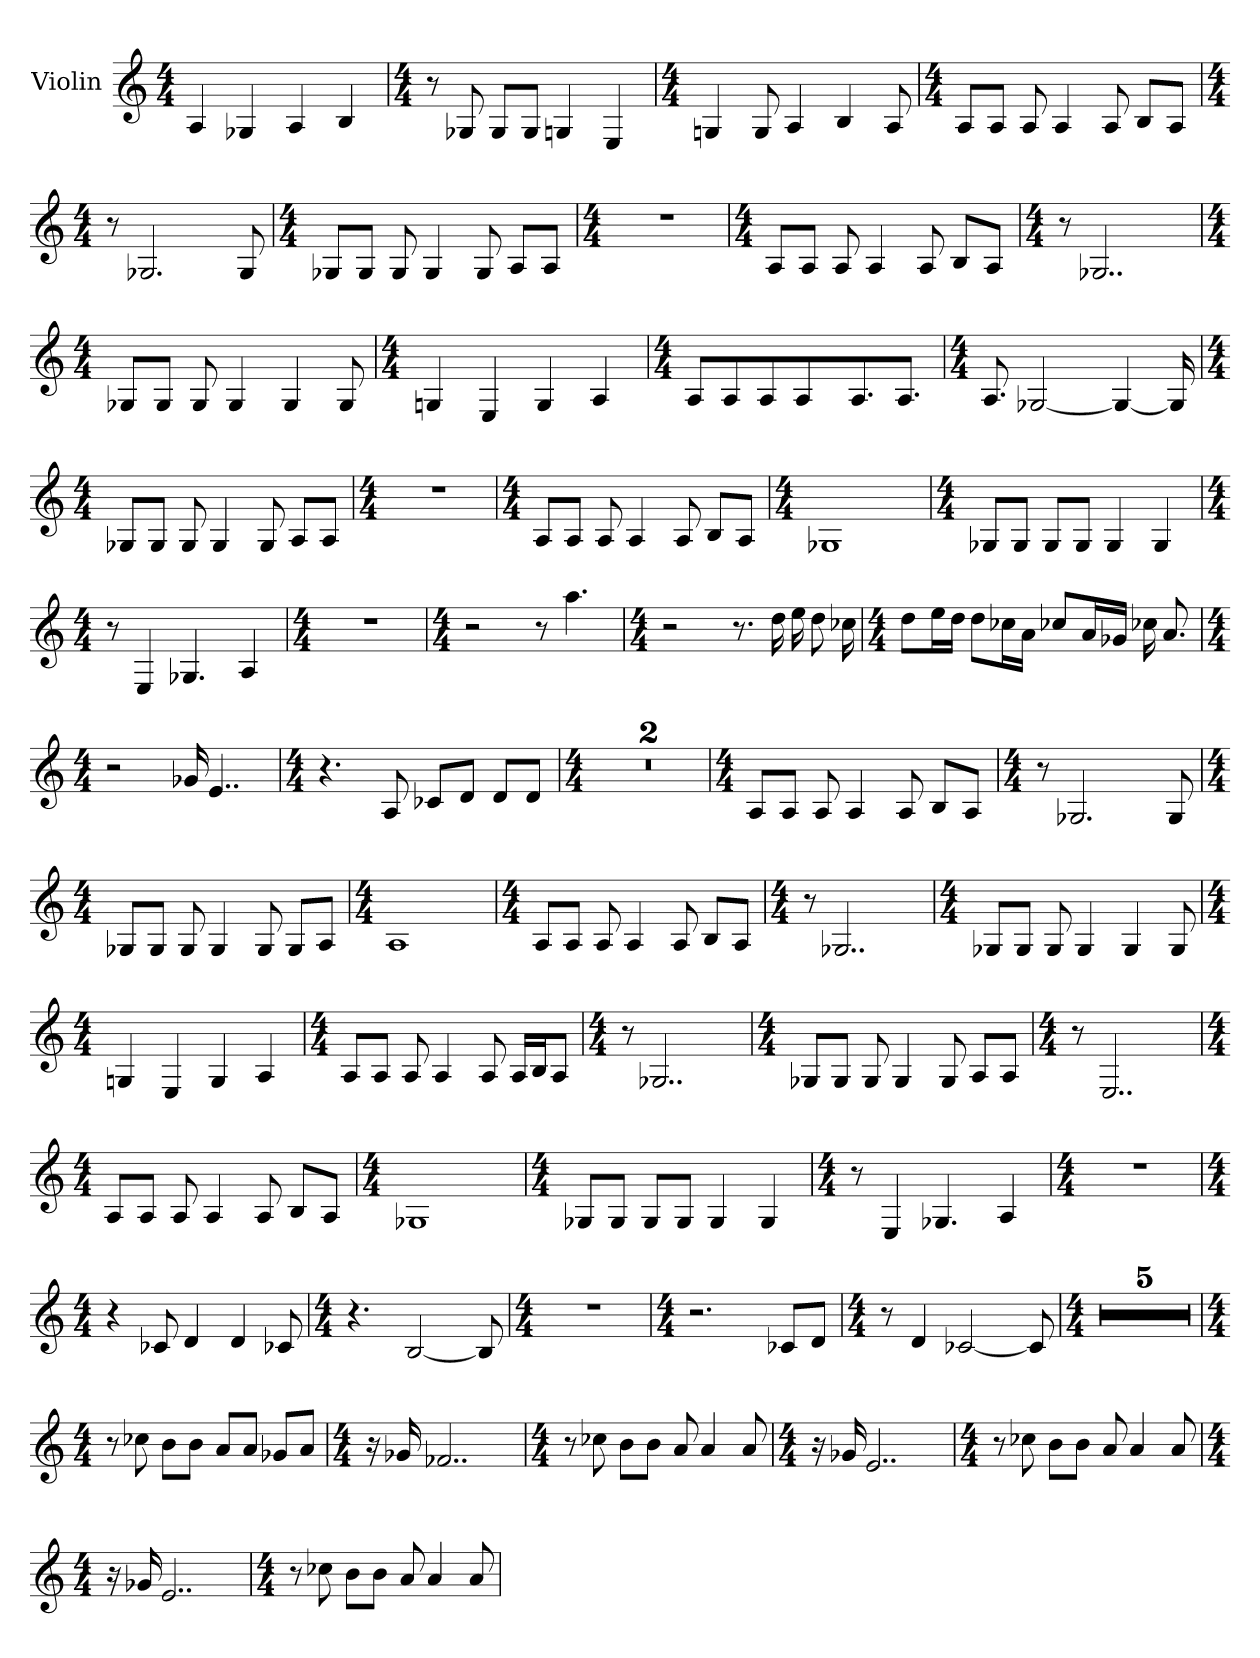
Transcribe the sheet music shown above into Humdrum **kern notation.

**kern
*part1
*staff1
*I"Violin
*I'Vln
*M4/4
=
4A
4G-X
4A
4B
=
*M4/4
8r
8G-X
8G-L
8G-J
4Gn
4E
=
*M4/4
4Gn
8G
4A
4B
8A
=
*M4/4
8AL
8AJ
8A
4A
8A
8BL
8AJ
=
*M4/4
8r
2.G-X
8G-
=
*M4/4
8G-XL
8G-J
8G-
4G-
8G-
8AL
8AJ
=
*M4/4
1r
=
*M4/4
8AL
8AJ
8A
4A
8A
8BL
8AJ
=
*M4/4
8r
2..G-X
=
*M4/4
8G-XL
8G-J
8G-
4G-
4G-
8G-
=
*M4/4
4Gn
4E
4G
4A
=
*M4/4
8AL
8AJ
8A
4A
8.A
8.AJ
=
*M4/4
8.A
[2G-X
4G-_
16G-]
=
*M4/4
8G-XL
8G-J
8G-
4G-
8G-
8AL
8AJ
=
*M4/4
1r
=
*M4/4
8AL
8AJ
8A
4A
8A
8BL
8AJ
=
*M4/4
1G-X
=
*M4/4
8G-XL
8G-J
8G-L
8G-J
4G-
4G-
=
*M4/4
8r
4E
4.G-X
4A
=
*M4/4
1r
=
*M4/4
2r
8r
4.aa
=
*M4/4
2r
8.r
16dd
16eeLL
8dd
16cc-XJk
=
*M4/4
8ddL
16eeL
16ddJJ
8ddL
16cc-XL
16aJJ
8cc-XL
16aL
16g-XJJ
16cc-XLL
8.aJ
=
*M4/4
2r
16g-X
4..e
=
*M4/4
4.r
8A
8c-XL
8dJ
8dL
8dJ
=
*M4/4
1r
=
*M4/4
1r
=
*M4/4
8AL
8AJ
8A
4A
8A
8BL
8AJ
=
*M4/4
8r
2.G-X
8G-
=
*M4/4
8G-XL
8G-J
8G-
4G-
8G-
8G-L
8AJ
=
*M4/4
1A
=
*M4/4
8AL
8AJ
8A
4A
8A
8BL
8AJ
=
*M4/4
8r
2..G-X
=
*M4/4
8G-XL
8G-J
8G-
4G-
4G-
8G-
=
*M4/4
4Gn
4E
4G
4A
=
*M4/4
8AL
8AJ
8A
4A
8A
16ALL
16BJ
8AJ
=
*M4/4
8r
2..G-X
=
*M4/4
8G-XL
8G-J
8G-
4G-
8G-
8AL
8AJ
=
*M4/4
8r
2..E
=
*M4/4
8AL
8AJ
8A
4A
8A
8BL
8AJ
=
*M4/4
1G-X
=
*M4/4
8G-XL
8G-J
8G-L
8G-J
4G-
4G-
=
*M4/4
8r
4E
4.G-X
4A
=
*M4/4
1r
=
*M4/4
4r
8c-X
4d
4d
8c-X
=
*M4/4
4.r
[2B
8B]
=
*M4/4
1r
=
*M4/4
2.r
8c-XL
8dJ
=
*M4/4
8r
4d
[2c-X
8c-]
=
*M4/4
1r
=
*M4/4
1r
=
*M4/4
1r
=
*M4/4
1r
=
*M4/4
1r
=
*M4/4
8r
8cc-X
8bL
8bJ
8aL
8aJ
8g-XL
8aJ
=
*M4/4
16r
16g-X
2..f-X
=
*M4/4
8r
8cc-X
8bL
8bJ
8a
4a
8a
=
*M4/4
16r
16g-X
2..e
=
*M4/4
8r
8cc-X
8bL
8bJ
8a
4a
8a
=
*M4/4
16r
16g-X
2..e
=
*M4/4
8r
8cc-X
8bL
8bJ
8a
4a
8a
=
*-
